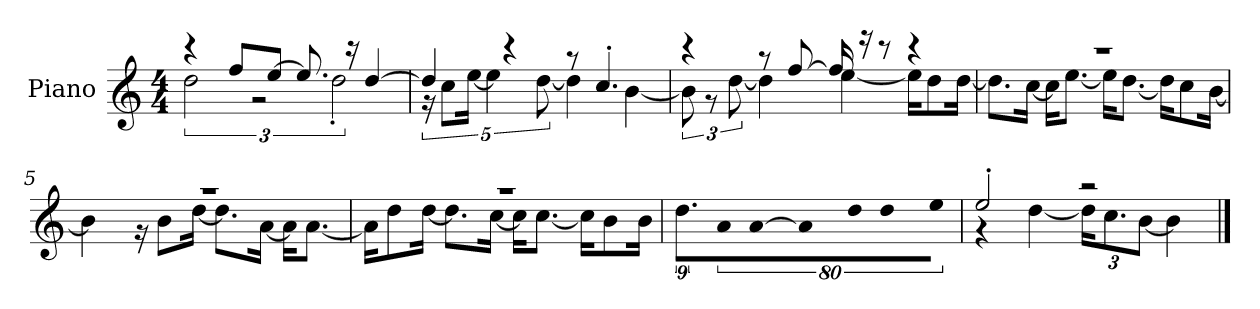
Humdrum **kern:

**kern
*part1
*staff1
*I"Piano
*I'P-no
*clefG2
*k[]
*M4/4
*MM90
=1
*^
4r	3dd\
8ff/L	.
.	3r
[8ee/J	.
8.ee/]	.
.	3dd'\
16r	.
[4dd/	.
=2	=2
4dd/]	20r
.	10cc\L
.	[20ee\Jk
.	5ee\]
4r	.
.	[10dd\
8r	4dd\]
4.cc'/	.
.	[4b\
=3	=3
4r	12b\]
.	12r
.	[12dd\
8r	4dd\]
[8ff/	.
16ff/]	[4ee\
16r	.
8r	.
4r	16ee\KL]
.	8dd\
.	[16dd\Jk
!!LO:LB:g=z	!!
=4	=4
1r	8.dd\L]
.	[16cc\Jk
.	16cc\KL]
.	[8.ee\J
.	16ee\KL]
.	[8.dd\J
.	16dd\KL]
.	8cc\
.	[16b\Jk
=5	=5
1r	4b\]
.	16r
.	8b\L
.	[16dd\Jk
.	8.dd\L]
.	[16a\Jk
.	16a\KL]
.	[8.a\J
=6	=6
1r	16a\KL]
.	8dd\
.	[16dd\Jk
.	8.dd\L]
.	[16cc\Jk
.	16cc\KL]
.	[8.cc\J
.	16cc\KL]
.	8b\
.	16b\Jk
*v	*v
=7
9.dd\L
!LO:N:vis=8
640%71a\
!LO:N:vis=16
[1920%107a\Jk
!LO:N:vis=4
1920%427a/]
!LO:N:vis=8
640%71dd\
!LO:N:vis=4
1920%427dd\
!LO:N:vis=8
640%71ee\
!!LO:LB:g=z
=8
*^
2ee'/	4r
.	[4dd\
*	*Xbrackettup
2r	24dd\KL]
.	12.cc\
.	[12b\J
.	4b\]
*v	*v
==
*-
